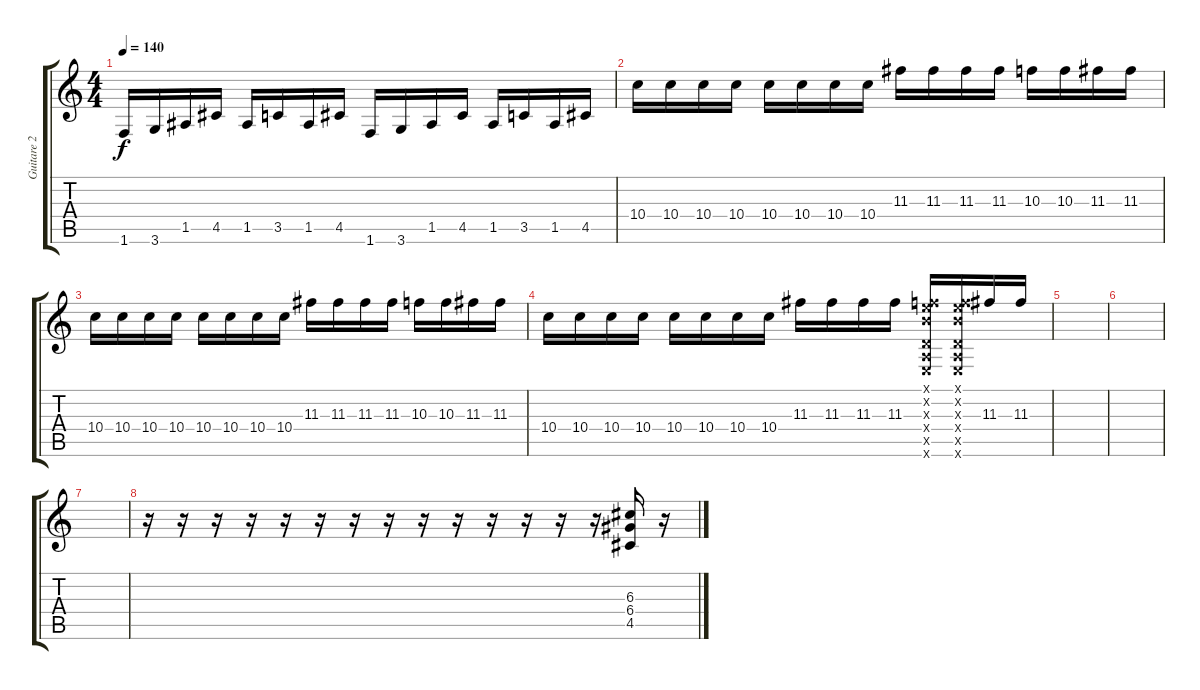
\track ("Guitare 2" "Guitare 2") {instrument distortionguitar}
\staff {score tabs}
\tuning (E4 B3 G3 D3 A2 E2) {hide}
\ts (4 4)
\tempo 140
\clef g2
\ks c
1.6.16{dy f} 3.6.16 1.5.16 4.5.16 1.5.16 3.5.16 1.5.16 4.5.16 1.6.16 3.6.16 1.5.16 4.5.16 1.5.16 3.5.16 1.5.16 4.5.16 |
10.4.16 10.4.16 10.4.16 10.4.16 10.4.16 10.4.16 10.4.16 10.4.16 11.3.16 11.3.16 11.3.16 11.3.16 10.3.16 10.3.16 11.3.16 11.3.16 |
10.4.16 10.4.16 10.4.16 10.4.16 10.4.16 10.4.16 10.4.16 10.4.16 11.3.16 11.3.16 11.3.16 11.3.16 10.3.16 10.3.16 11.3.16 11.3.16 |
10.4.16 10.4.16 10.4.16 10.4.16 10.4.16 10.4.16 10.4.16 10.4.16 11.3.16 11.3.16 11.3.16 11.3.16 (0.1{x} 0.2{x} 10.3{x} 0.4{x} 0.5{x} 0.6{x}).16 (0.1{x} 0.2{x} 10.3{x} 0.4{x} 0.5{x} 0.6{x}).16 11.3.16 11.3.16 |
|
|
|
r.16 r.16 r.16 r.16 r.16 r.16 r.16 r.16 r.16 r.16 r.16 r.16 r.16 r.16 (6.3 6.4 4.5).16 r.16
